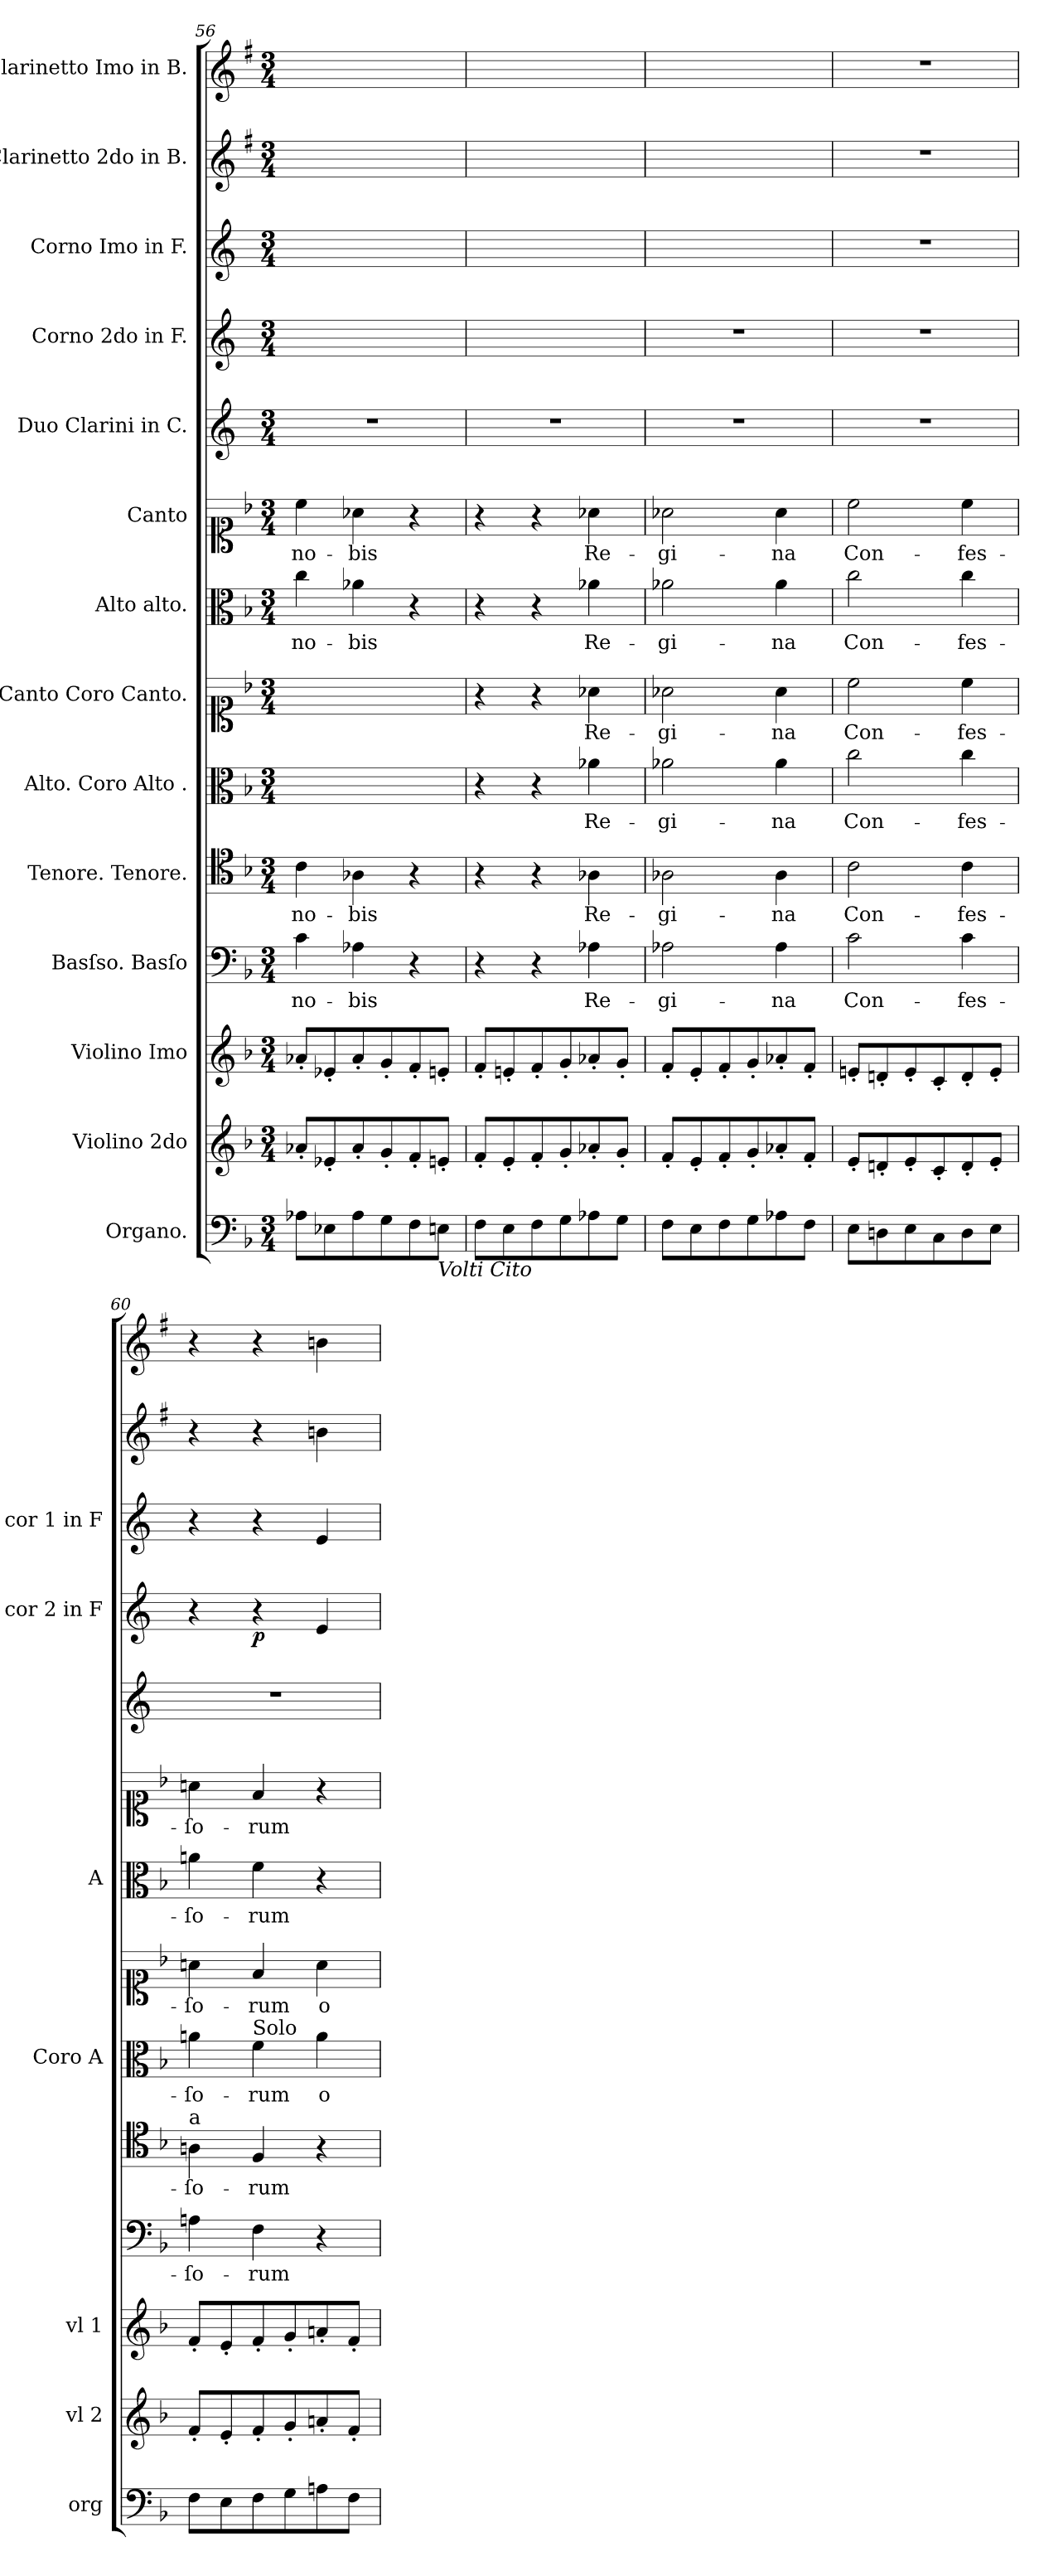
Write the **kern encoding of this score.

**kern	**kern	**kern	**kern	**text	**kern	**text	**kern	**text	**kern	**text	**kern	**text	**kern	**text	**kern	**kern	**dynam	**kern	**kern	**kern
*part14	*part13	*part12	*part11	*part11	*part10	*part10	*part9	*part9	*part8	*part8	*part7	*part7	*part6	*part6	*part5	*part4	*part4	*part3	*part2	*part1
*staff14	*staff13	*staff12	*staff11	*staff11	*staff10	*staff10	*staff9	*staff9	*staff8	*staff8	*staff7	*staff7	*staff6	*staff6	*staff5	*staff4	*staff4	*staff3	*staff2	*staff1
*I"Organo.	*I"Violino 2do	*I"Violino Imo	*I"Basſso. Basſo	*	*I"Tenore. Tenore.	*	*I"Alto. Coro Alto .	*	*I"Canto Coro Canto.	*	*I"Alto alto.	*	*I"Canto	*	*I"Duo Clarini in C.	*I"Corno 2do in F.	*	*I"Corno Imo in F.	*I"Clarinetto 2do in B.	*I"Clarinetto Imo in B.
*I'org	*I'vl 2	*I'vl 1	*	*	*	*	*I'Coro A	*	*	*	*I'A	*	*	*	*	*I'cor 2 in F	*	*I'cor 1 in F	*	*
*clefF4	*clefG2	*clefG2	*clefF4	*	*clefC4	*	*clefC3	*	*clefC1	*	*clefC3	*	*clefC1	*	*clefG2	*clefG2	*	*clefG2	*clefG2	*clefG2
*	*	*	*	*	*	*	*	*	*	*	*	*	*	*	*	*ITrd4c7	*	*ITrd4c7	*ITrd1c2	*ITrd1c2
*k[b-]	*k[b-]	*k[b-]	*k[b-]	*	*k[b-]	*	*k[b-]	*	*k[b-]	*	*k[b-]	*	*k[b-]	*	*k[]	*k[b-]	*	*k[b-]	*k[b-]	*k[b-]
*F:	*F:	*F:	*F:	*	*F:	*	*F:	*	*F:	*	*F:	*	*F:	*	*	*	*	*	*F:	*F:
*M3/4	*M3/4	*M3/4	*M3/4	*	*M3/4	*	*M3/4	*	*M3/4	*	*M3/4	*	*M3/4	*	*M3/4	*M3/4	*	*M3/4	*M3/4	*M3/4
=56	=56	=56	=56	=56	=56	=56	=56	=56	=56	=56	=56	=56	=56	=56	=56	=56	=56	=56	=56	=56
8A-X\L	8a-X'/L	8a-X'/L	4c\	no-	4c\	no-	2.ryy	.	2.ryy	.	4cc\	no-	4cc\	no-	2.r	2.ryy	.	2.ryy	2.ryy	2.ryy
8E-X\	8e-X'/	8e-X'/	.	.	.	.	.	.	.	.	.	.	.	.	.	.	.	.	.	.
8A-\	8a-'/	8a-'/	4A-X\	-bis	4A-X\	-bis	.	.	.	.	4a-X\	-bis	4a-X\	-bis	.	.	.	.	.	.
8G\	8g'/	8g'/	.	.	.	.	.	.	.	.	.	.	.	.	.	.	.	.	.	.
8F\	8f'/	8f'/	4r	.	4r	.	.	.	.	.	4r	.	4r	.	.	.	.	.	.	.
!LO:TX:b:i:t=Volti Cito	!	!	!	!	!	!	!	!	!	!	!	!	!	!	!	!	!	!	!	!
8En\J	8en'/J	8en'/J	.	.	.	.	.	.	.	.	.	.	.	.	.	.	.	.	.	.
=57	=57	=57	=57	=57	=57	=57	=57	=57	=57	=57	=57	=57	=57	=57	=57	=57	=57	=57	=57	=57
8F\L	8f'/L	8f'/L	4r	.	4r	.	4r	.	4r	.	4r	.	4r	.	2.r	2.ryy	.	2.ryy	2.ryy	2.ryy
8E\	8e'/	8en'/	.	.	.	.	.	.	.	.	.	.	.	.	.	.	.	.	.	.
8F\	8f'/	8f'/	4r	.	4r	.	4r	.	4r	.	4r	.	4r	.	.	.	.	.	.	.
8G\	8g'/	8g'/	.	.	.	.	.	.	.	.	.	.	.	.	.	.	.	.	.	.
8A-X\	8a-X'/	8a-X'/	4A-X\	Re-	4A-X\	Re-	4a-X\	Re-	4a-X\	Re-	4a-X\	Re-	4a-X\	Re-	.	.	.	.	.	.
8G\J	8g'/J	8g'/J	.	.	.	.	.	.	.	.	.	.	.	.	.	.	.	.	.	.
=58	=58	=58	=58	=58	=58	=58	=58	=58	=58	=58	=58	=58	=58	=58	=58	=58	=58	=58	=58	=58
8F\L	8f'/L	8f'/L	2A-X\	-gi-	2A-X\	-gi-	2a-X\	-gi-	2a-X\	-gi-	2a-X\	-gi-	2a-X\	-gi-	2.r	2.r	.	2.ryy	2.ryy	2.ryy
8E\	8e'/	8e'/	.	.	.	.	.	.	.	.	.	.	.	.	.	.	.	.	.	.
8F\	8f'/	8f'/	.	.	.	.	.	.	.	.	.	.	.	.	.	.	.	.	.	.
8G\	8g'/	8g'/	.	.	.	.	.	.	.	.	.	.	.	.	.	.	.	.	.	.
8A-X\	8a-X'/	8a-X'/	4A-\	-na	4A-\	-na	4a-\	-na	4a-\	-na	4a-\	-na	4a-\	-na	.	.	.	.	.	.
8F\J	8f'/J	8f'/J	.	.	.	.	.	.	.	.	.	.	.	.	.	.	.	.	.	.
=59	=59	=59	=59	=59	=59	=59	=59	=59	=59	=59	=59	=59	=59	=59	=59	=59	=59	=59	=59	=59
8E\L	8e'/L	8en'/L	2c\	Con-	2c\	Con-	2cc\	Con-	2cc\	Con-	2cc\	Con-	2cc\	Con-	2.r	2.r	.	2.r	2.r	2.r
8Dn\	8dn'/	8dn'/	.	.	.	.	.	.	.	.	.	.	.	.	.	.	.	.	.	.
8E\	8e'/	8e'/	.	.	.	.	.	.	.	.	.	.	.	.	.	.	.	.	.	.
8C\	8c'/	8c'/	.	.	.	.	.	.	.	.	.	.	.	.	.	.	.	.	.	.
8D\	8d'/	8d'/	4c\	-fes-	4c\	-fes-	4cc\	-fes-	4cc\	-fes-	4cc\	-fes-	4cc\	-fes-	.	.	.	.	.	.
8E\J	8e'/J	8e'/J	.	.	.	.	.	.	.	.	.	.	.	.	.	.	.	.	.	.
=60	=60	=60	=60	=60	=60	=60	=60	=60	=60	=60	=60	=60	=60	=60	=60	=60	=60	=60	=60	=60
!	!	!	!	!	!LO:TX:a:t=a	!	!	!	!	!	!	!	!	!	!	!	!	!	!	!
8F\L	8f'/L	8f'/L	4An\	-ſo-	4An\	-ſo-	4an\	-ſo-	4an\	-ſo-	4an\	-ſo-	4an\	-ſo-	2.r	4r	.	4r	4r	4r
8E\	8e'/	8e'/	.	.	.	.	.	.	.	.	.	.	.	.	.	.	.	.	.	.
!	!	!	!	!	!	!	!LO:TX:a:t=Solo	!	!	!	!	!	!	!	!	!	!	!	!	!
8F\	8f'/	8f'/	4F\	-rum	4F/	-rum	4f\	-rum	4f/	-rum	4f\	-rum	4f/	-rum	.	4r	p	4r	4r	4r
8G\	8g'/	8g'/	.	.	.	.	.	.	.	.	.	.	.	.	.	.	.	.	.	.
8An\	8an'/	8an'/	4r	.	4r	.	4a\	o-	4a\	o-	4r	.	4r	.	.	4A/	.	4A/	4an\	4an\
8F\J	8f'/J	8f'/J	.	.	.	.	.	.	.	.	.	.	.	.	.	.	.	.	.	.
=	=	=	=	=	=	=	=	=	=	=	=	=	=	=	=	=	=	=	=	=
*-	*-	*-	*-	*-	*-	*-	*-	*-	*-	*-	*-	*-	*-	*-	*-	*-	*-	*-	*-	*-
